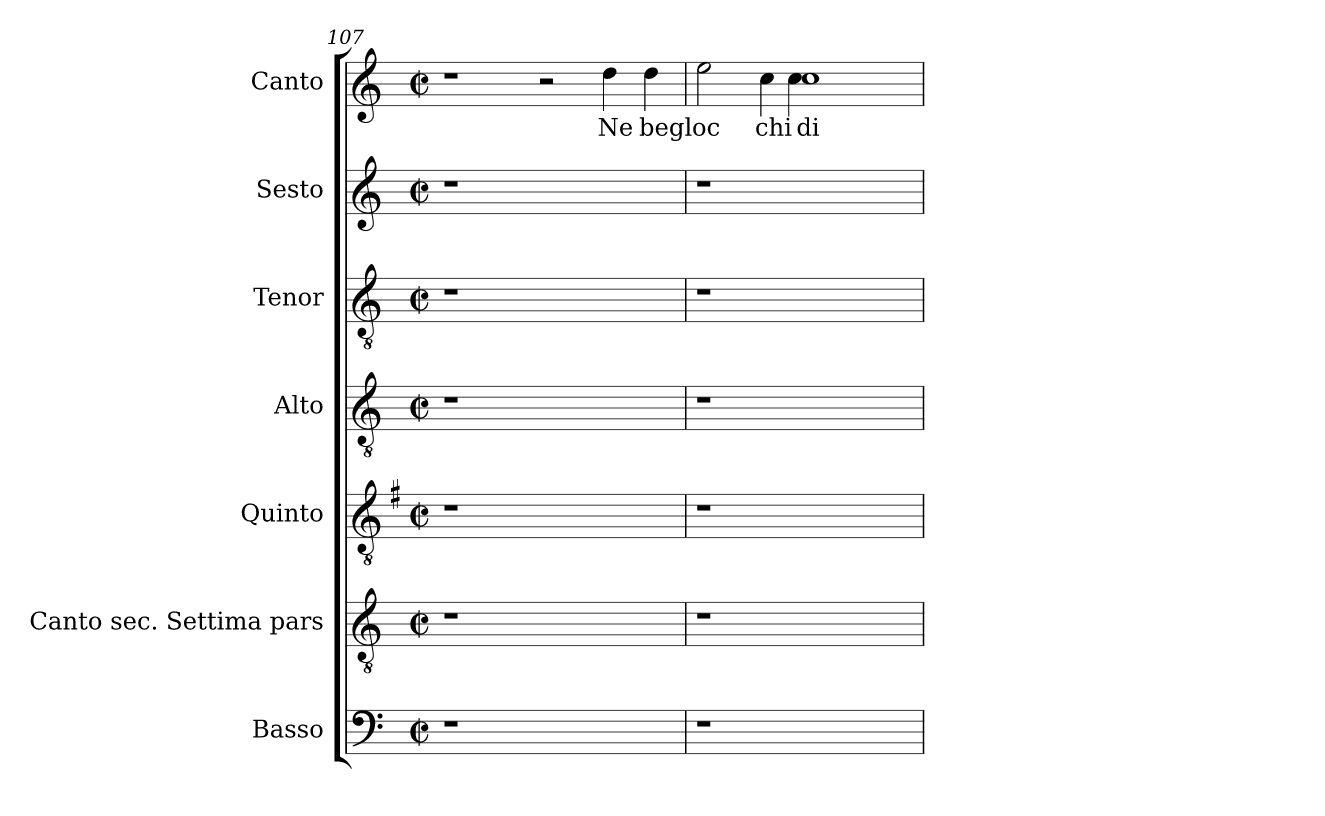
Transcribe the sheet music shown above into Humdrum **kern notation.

**kern	**kern	**kern	**kern	**kern	**kern	**kern	**text
*part7	*part6	*part5	*part4	*part3	*part2	*part1	*part1
*staff7	*staff6	*staff5	*staff4	*staff3	*staff2	*staff1	*staff1
*I"Basso	*I"Canto sec. Settima pars	*I"Quinto	*I"Alto	*I"Tenor	*I"Sesto	*I"Canto	*
*	*	*I'Quinto	*I'Alto	*I'Tenor	*I'Sesto	*I'Canto	*
*clefF4	*clefGv2	*clefGv2	*clefGv2	*clefGv2	*clefG2	*clefG2	*
*k[]	*k[]	*k[f#]	*k[]	*k[]	*k[]	*k[]	*
*C:	*C:	*G:	*C:	*C:	*C:	*C:	*
*M2/2	*M2/2	*M2/2	*M2/2	*M2/2	*M2/2	*M2/2	*
*met(c|)	*met(c|)	*met(c|)	*met(c|)	*met(c|)	*met(c|)	*met(c|)	*
=107	=107	=107	=107	=107	=107	=107	=107
1r	1r	1r	1r	1r	1r	1r	.
1ryy	1ryy	1ryy	1ryy	1ryy	1ryy	2r	.
!	!	!	!	!	!	!	!LO:LY:b
.	.	.	.	.	.	4dd\	Ne
!	!	!	!	!	!	!	!LO:LY:b
.	.	.	.	.	.	4dd\	begl
=108	=108	=108	=108	=108	=108	=108	=108
*	*	*	*	*	*	*^	*
!	!	!	!	!	!	!	!	!LO:LY:b
1r	1r	1r	1r	1r	1r	2.ryy	2ee\	oc
!	!	!	!	!	!	!	!	!LO:LY:b
.	.	.	.	.	.	.	4cc\	chi
!	!	!	!	!	!	!	!	!LO:LY:b
!	!	!	!	!	!	!	!	!LO:LY:b
.	.	.	.	.	.	1cc	4cc\	di
2.ryy	2.ryy	2.ryy	2.ryy	2.ryy	2.ryy	.	2.ryy	.
*	*	*	*	*	*	*v	*v	*
=	=	=	=	=	=	=	=
*-	*-	*-	*-	*-	*-	*-	*-
